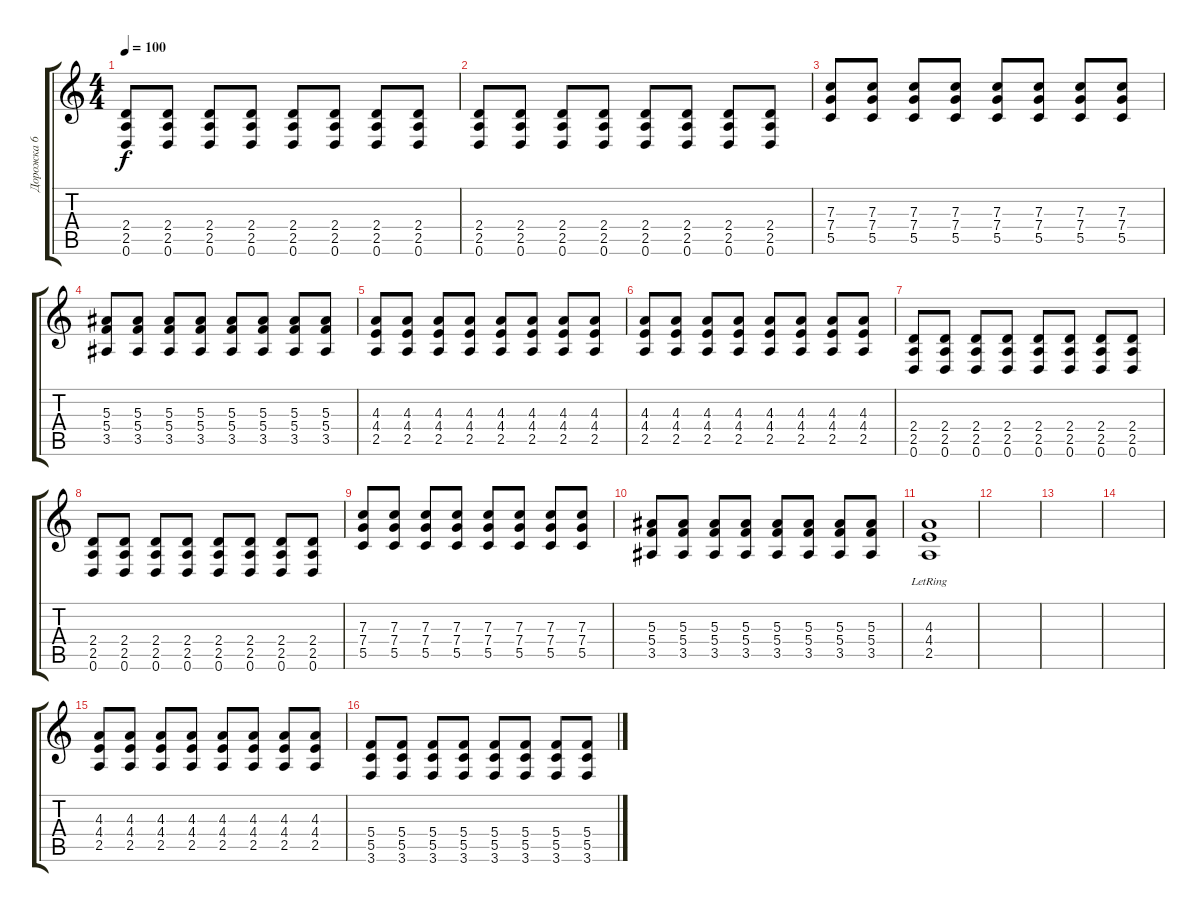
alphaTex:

\track ("Дорожка 6" "Дорожка 6") {instrument distortionguitar}
\staff {score tabs}
\tuning (D4 A3 F3 C3 G2 D2) {hide}
\ts (4 4)
\tempo 100
\clef g2
\ks c
(2.4 2.5 0.6).8{dy f} (2.4 2.5 0.6).8 (2.4 2.5 0.6).8 (2.4 2.5 0.6).8 (2.4 2.5 0.6).8 (2.4 2.5 0.6).8 (2.4 2.5 0.6).8 (2.4 2.5 0.6).8 |
(2.4 2.5 0.6).8 (2.4 2.5 0.6).8 (2.4 2.5 0.6).8 (2.4 2.5 0.6).8 (2.4 2.5 0.6).8 (2.4 2.5 0.6).8 (2.4 2.5 0.6).8 (2.4 2.5 0.6).8 |
(7.3 7.4 5.5).8 (7.3 7.4 5.5).8 (7.3 7.4 5.5).8 (7.3 7.4 5.5).8 (7.3 7.4 5.5).8 (7.3 7.4 5.5).8 (7.3 7.4 5.5).8 (7.3 7.4 5.5).8 |
(5.3 5.4 3.5).8 (5.3 5.4 3.5).8 (5.3 5.4 3.5).8 (5.3 5.4 3.5).8 (5.3 5.4 3.5).8 (5.3 5.4 3.5).8 (5.3 5.4 3.5).8 (5.3 5.4 3.5).8 |
(4.3 4.4 2.5).8 (4.3 4.4 2.5).8 (4.3 4.4 2.5).8 (4.3 4.4 2.5).8 (4.3 4.4 2.5).8 (4.3 4.4 2.5).8 (4.3 4.4 2.5).8 (4.3 4.4 2.5).8 |
(4.3 4.4 2.5).8 (4.3 4.4 2.5).8 (4.3 4.4 2.5).8 (4.3 4.4 2.5).8 (4.3 4.4 2.5).8 (4.3 4.4 2.5).8 (4.3 4.4 2.5).8 (4.3 4.4 2.5).8 |
(2.4 2.5 0.6).8 (2.4 2.5 0.6).8 (2.4 2.5 0.6).8 (2.4 2.5 0.6).8 (2.4 2.5 0.6).8 (2.4 2.5 0.6).8 (2.4 2.5 0.6).8 (2.4 2.5 0.6).8 |
(2.4 2.5 0.6).8 (2.4 2.5 0.6).8 (2.4 2.5 0.6).8 (2.4 2.5 0.6).8 (2.4 2.5 0.6).8 (2.4 2.5 0.6).8 (2.4 2.5 0.6).8 (2.4 2.5 0.6).8 |
(7.3 7.4 5.5).8 (7.3 7.4 5.5).8 (7.3 7.4 5.5).8 (7.3 7.4 5.5).8 (7.3 7.4 5.5).8 (7.3 7.4 5.5).8 (7.3 7.4 5.5).8 (7.3 7.4 5.5).8 |
(5.3 5.4 3.5).8 (5.3 5.4 3.5).8 (5.3 5.4 3.5).8 (5.3 5.4 3.5).8 (5.3 5.4 3.5).8 (5.3 5.4 3.5).8 (5.3 5.4 3.5).8 (5.3 5.4 3.5).8 |
(4.3{lr} 4.4{lr} 2.5{lr}).1 |
|
|
|
(4.3 4.4 2.5).8 (4.3 4.4 2.5).8 (4.3 4.4 2.5).8 (4.3 4.4 2.5).8 (4.3 4.4 2.5).8 (4.3 4.4 2.5).8 (4.3 4.4 2.5).8 (4.3 4.4 2.5).8 |
(5.4 5.5 3.6).8 (5.4 5.5 3.6).8 (5.4 5.5 3.6).8 (5.4 5.5 3.6).8 (5.4 5.5 3.6).8 (5.4 5.5 3.6).8 (5.4 5.5 3.6).8 (5.4 5.5 3.6).8
